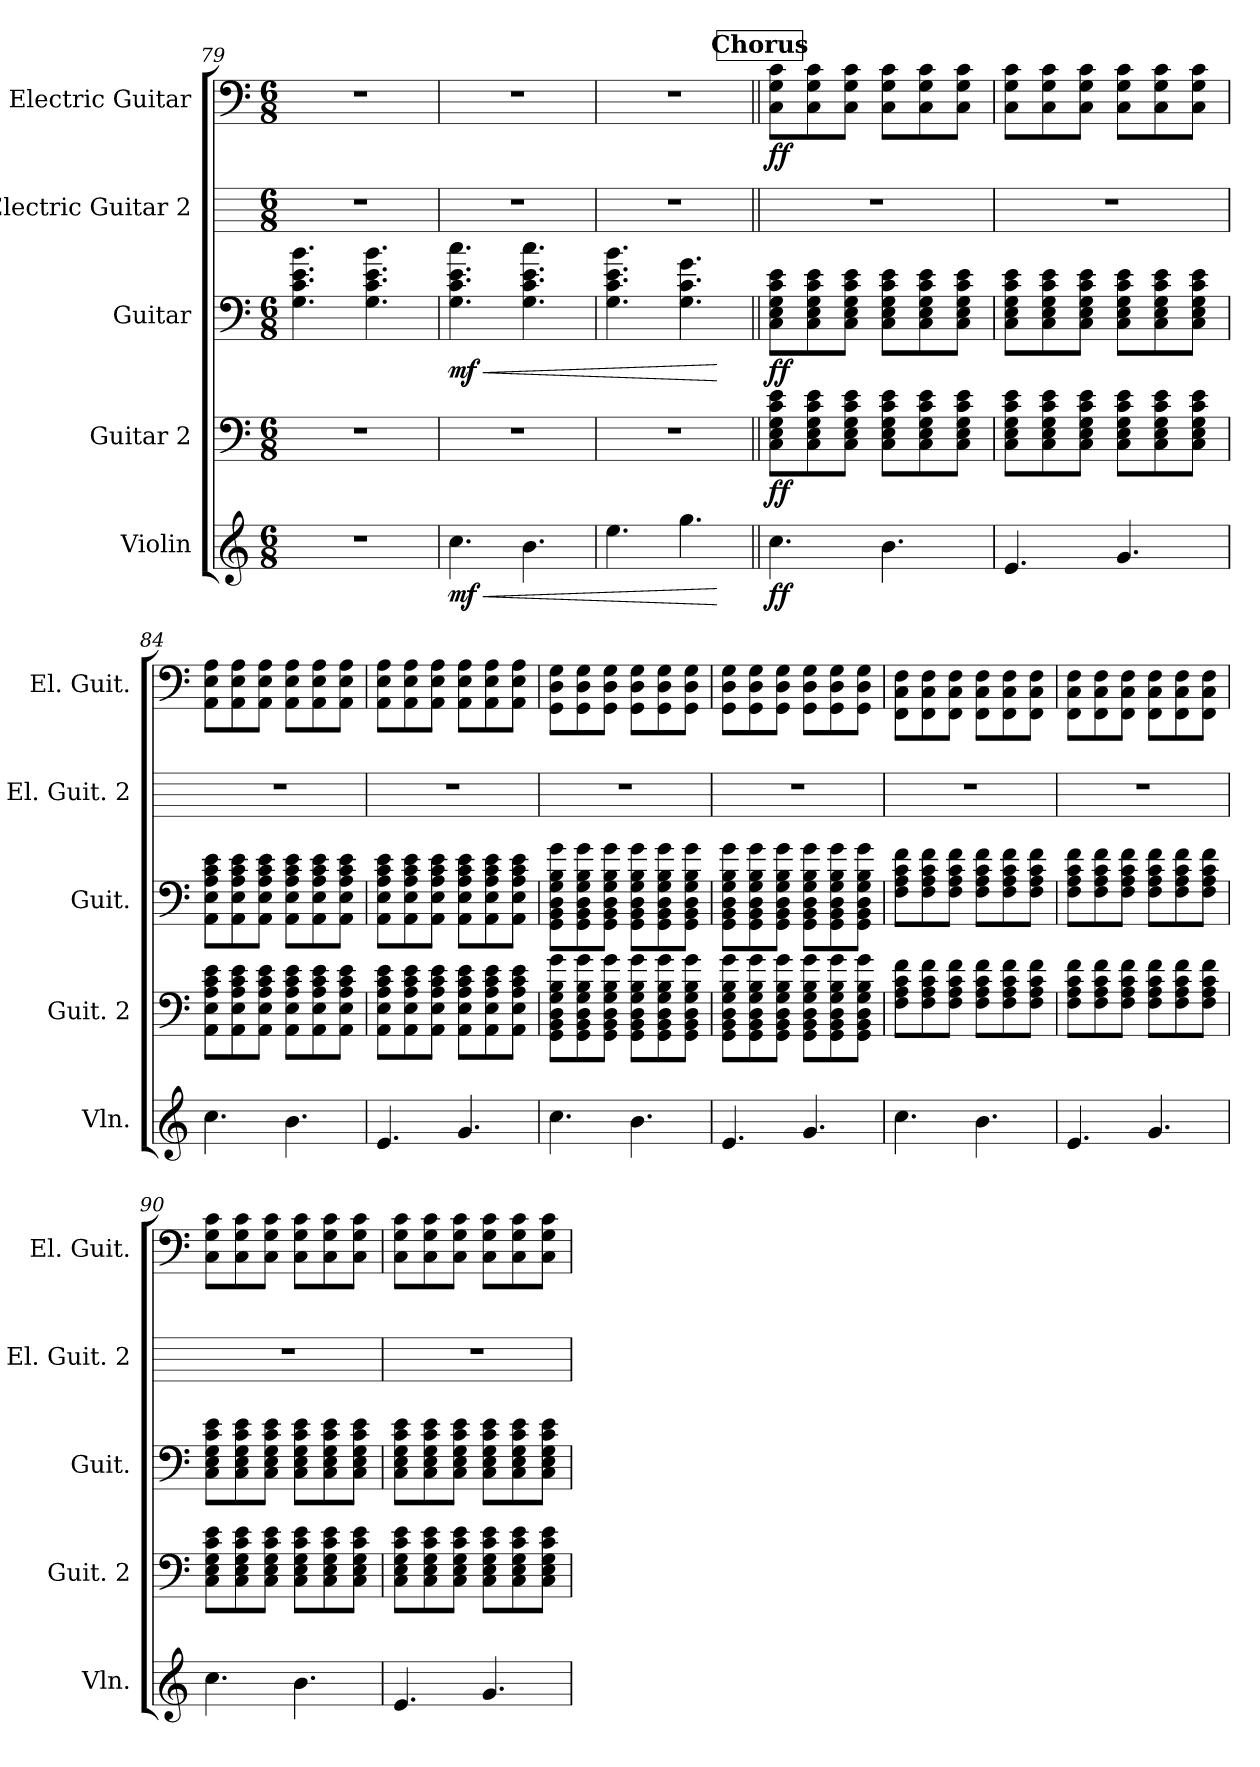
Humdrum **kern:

**kern	**dynam	**kern	**dynam	**kern	**dynam	**kern	**kern	**dynam
*part5	*part5	*part4	*part4	*part3	*part3	*part2	*part1	*part1
*staff5	*staff5	*staff4	*staff4	*staff3	*staff3	*staff2	*staff1	*staff1
*I"Violin	*	*I"Guitar 2	*	*I"Guitar	*	*I"Electric Guitar 2	*I"Electric Guitar	*
*I'Vln.	*	*I'Guit. 2	*	*I'Guit.	*	*I'El. Guit. 2	*I'El. Guit.	*
*clefG2	*	*	*	*	*	*	*	*
*k[]	*	*k[]	*	*k[]	*	*k[]	*k[]	*
*M6/8	*	*M6/8	*	*M6/8	*	*M6/8	*M6/8	*
=79	=79	=79	=79	=79	=79	=79	=79	=79
2.r	.	2.r	.	4.G\ 4.c\ 4.e\ 4.b\	.	2.r	2.r	.
.	.	.	.	4.G\ 4.c\ 4.e\ 4.b\	.	.	.	.
=80	=80	=80	=80	=80	=80	=80	=80	=80
!	!LO:HP:b	!	!	!	!LO:HP:b	!	!	!
!	!LO:DY:n=1:b	!	!	!	!LO:DY:n=1:b	!	!	!
4.cc\	< mf	2.r	.	4.G\ 4.c\ 4.e\ 4.cc\	< mf	2.r	2.r	.
4.b\	.	.	.	4.G\ 4.c\ 4.e\ 4.cc\	.	.	.	.
=81	=81	=81	=81	=81	=81	=81	=81	=81
4.ee\	.	2.r	.	4.G\ 4.c\ 4.e\ 4.b\	.	2.r	2.r	.
4.gg\	.	.	.	4.G\ 4.c\ 4.g\	.	.	.	.
.	[	.	.	.	[	.	.	.
!!LO:REH:place=s1:a:B:fs=14:t=Chorus
=82||	=82||	=82||	=82||	=82||	=82||	=82||	=82||	=82||
!	!LO:DY:b	!	!LO:DY:b	!	!LO:DY:b	!	!	!LO:DY:b
4.cc\	ff	8C\ 8E\ 8G\ 8c\ 8e\L	ff	8C\ 8E\ 8G\ 8c\ 8e\L	ff	2.r	8C\ 8G\ 8c\L	ff
.	.	8C\ 8E\ 8G\ 8c\ 8e\	.	8C\ 8E\ 8G\ 8c\ 8e\	.	.	8C\ 8G\ 8c\	.
.	.	8C\ 8E\ 8G\ 8c\ 8e\J	.	8C\ 8E\ 8G\ 8c\ 8e\J	.	.	8C\ 8G\ 8c\J	.
4.b\	.	8C\ 8E\ 8G\ 8c\ 8e\L	.	8C\ 8E\ 8G\ 8c\ 8e\L	.	.	8C\ 8G\ 8c\L	.
.	.	8C\ 8E\ 8G\ 8c\ 8e\	.	8C\ 8E\ 8G\ 8c\ 8e\	.	.	8C\ 8G\ 8c\	.
.	.	8C\ 8E\ 8G\ 8c\ 8e\J	.	8C\ 8E\ 8G\ 8c\ 8e\J	.	.	8C\ 8G\ 8c\J	.
=83	=83	=83	=83	=83	=83	=83	=83	=83
4.e/	.	8C\ 8E\ 8G\ 8c\ 8e\L	.	8C\ 8E\ 8G\ 8c\ 8e\L	.	2.r	8C\ 8G\ 8c\L	.
.	.	8C\ 8E\ 8G\ 8c\ 8e\	.	8C\ 8E\ 8G\ 8c\ 8e\	.	.	8C\ 8G\ 8c\	.
.	.	8C\ 8E\ 8G\ 8c\ 8e\J	.	8C\ 8E\ 8G\ 8c\ 8e\J	.	.	8C\ 8G\ 8c\J	.
4.g/	.	8C\ 8E\ 8G\ 8c\ 8e\L	.	8C\ 8E\ 8G\ 8c\ 8e\L	.	.	8C\ 8G\ 8c\L	.
.	.	8C\ 8E\ 8G\ 8c\ 8e\	.	8C\ 8E\ 8G\ 8c\ 8e\	.	.	8C\ 8G\ 8c\	.
.	.	8C\ 8E\ 8G\ 8c\ 8e\J	.	8C\ 8E\ 8G\ 8c\ 8e\J	.	.	8C\ 8G\ 8c\J	.
!!LO:PB:g=z
=84	=84	=84	=84	=84	=84	=84	=84	=84
4.cc\	.	8AA\ 8E\ 8A\ 8c\ 8e\L	.	8AA\ 8E\ 8A\ 8c\ 8e\L	.	2.r	8AA\ 8E\ 8A\L	.
.	.	8AA\ 8E\ 8A\ 8c\ 8e\	.	8AA\ 8E\ 8A\ 8c\ 8e\	.	.	8AA\ 8E\ 8A\	.
.	.	8AA\ 8E\ 8A\ 8c\ 8e\J	.	8AA\ 8E\ 8A\ 8c\ 8e\J	.	.	8AA\ 8E\ 8A\J	.
4.b\	.	8AA\ 8E\ 8A\ 8c\ 8e\L	.	8AA\ 8E\ 8A\ 8c\ 8e\L	.	.	8AA\ 8E\ 8A\L	.
.	.	8AA\ 8E\ 8A\ 8c\ 8e\	.	8AA\ 8E\ 8A\ 8c\ 8e\	.	.	8AA\ 8E\ 8A\	.
.	.	8AA\ 8E\ 8A\ 8c\ 8e\J	.	8AA\ 8E\ 8A\ 8c\ 8e\J	.	.	8AA\ 8E\ 8A\J	.
=85	=85	=85	=85	=85	=85	=85	=85	=85
4.e/	.	8AA\ 8E\ 8A\ 8c\ 8e\L	.	8AA\ 8E\ 8A\ 8c\ 8e\L	.	2.r	8AA\ 8E\ 8A\L	.
.	.	8AA\ 8E\ 8A\ 8c\ 8e\	.	8AA\ 8E\ 8A\ 8c\ 8e\	.	.	8AA\ 8E\ 8A\	.
.	.	8AA\ 8E\ 8A\ 8c\ 8e\J	.	8AA\ 8E\ 8A\ 8c\ 8e\J	.	.	8AA\ 8E\ 8A\J	.
4.g/	.	8AA\ 8E\ 8A\ 8c\ 8e\L	.	8AA\ 8E\ 8A\ 8c\ 8e\L	.	.	8AA\ 8E\ 8A\L	.
.	.	8AA\ 8E\ 8A\ 8c\ 8e\	.	8AA\ 8E\ 8A\ 8c\ 8e\	.	.	8AA\ 8E\ 8A\	.
.	.	8AA\ 8E\ 8A\ 8c\ 8e\J	.	8AA\ 8E\ 8A\ 8c\ 8e\J	.	.	8AA\ 8E\ 8A\J	.
=86	=86	=86	=86	=86	=86	=86	=86	=86
4.cc\	.	8GG\ 8BB\ 8D\ 8G\ 8B\ 8g\L	.	8GG\ 8BB\ 8D\ 8G\ 8B\ 8g\L	.	2.r	8GG\ 8D\ 8G\L	.
.	.	8GG\ 8BB\ 8D\ 8G\ 8B\ 8g\	.	8GG\ 8BB\ 8D\ 8G\ 8B\ 8g\	.	.	8GG\ 8D\ 8G\	.
.	.	8GG\ 8BB\ 8D\ 8G\ 8B\ 8g\J	.	8GG\ 8BB\ 8D\ 8G\ 8B\ 8g\J	.	.	8GG\ 8D\ 8G\J	.
4.b\	.	8GG\ 8BB\ 8D\ 8G\ 8B\ 8g\L	.	8GG\ 8BB\ 8D\ 8G\ 8B\ 8g\L	.	.	8GG\ 8D\ 8G\L	.
.	.	8GG\ 8BB\ 8D\ 8G\ 8B\ 8g\	.	8GG\ 8BB\ 8D\ 8G\ 8B\ 8g\	.	.	8GG\ 8D\ 8G\	.
.	.	8GG\ 8BB\ 8D\ 8G\ 8B\ 8g\J	.	8GG\ 8BB\ 8D\ 8G\ 8B\ 8g\J	.	.	8GG\ 8D\ 8G\J	.
=87	=87	=87	=87	=87	=87	=87	=87	=87
4.e/	.	8GG\ 8BB\ 8D\ 8G\ 8B\ 8g\L	.	8GG\ 8BB\ 8D\ 8G\ 8B\ 8g\L	.	2.r	8GG\ 8D\ 8G\L	.
.	.	8GG\ 8BB\ 8D\ 8G\ 8B\ 8g\	.	8GG\ 8BB\ 8D\ 8G\ 8B\ 8g\	.	.	8GG\ 8D\ 8G\	.
.	.	8GG\ 8BB\ 8D\ 8G\ 8B\ 8g\J	.	8GG\ 8BB\ 8D\ 8G\ 8B\ 8g\J	.	.	8GG\ 8D\ 8G\J	.
4.g/	.	8GG\ 8BB\ 8D\ 8G\ 8B\ 8g\L	.	8GG\ 8BB\ 8D\ 8G\ 8B\ 8g\L	.	.	8GG\ 8D\ 8G\L	.
.	.	8GG\ 8BB\ 8D\ 8G\ 8B\ 8g\	.	8GG\ 8BB\ 8D\ 8G\ 8B\ 8g\	.	.	8GG\ 8D\ 8G\	.
.	.	8GG\ 8BB\ 8D\ 8G\ 8B\ 8g\J	.	8GG\ 8BB\ 8D\ 8G\ 8B\ 8g\J	.	.	8GG\ 8D\ 8G\J	.
=88	=88	=88	=88	=88	=88	=88	=88	=88
4.cc\	.	8F\ 8A\ 8c\ 8f\L	.	8F\ 8A\ 8c\ 8f\L	.	2.r	8FF\ 8C\ 8F\L	.
.	.	8F\ 8A\ 8c\ 8f\	.	8F\ 8A\ 8c\ 8f\	.	.	8FF\ 8C\ 8F\	.
.	.	8F\ 8A\ 8c\ 8f\J	.	8F\ 8A\ 8c\ 8f\J	.	.	8FF\ 8C\ 8F\J	.
4.b\	.	8F\ 8A\ 8c\ 8f\L	.	8F\ 8A\ 8c\ 8f\L	.	.	8FF\ 8C\ 8F\L	.
.	.	8F\ 8A\ 8c\ 8f\	.	8F\ 8A\ 8c\ 8f\	.	.	8FF\ 8C\ 8F\	.
.	.	8F\ 8A\ 8c\ 8f\J	.	8F\ 8A\ 8c\ 8f\J	.	.	8FF\ 8C\ 8F\J	.
=89	=89	=89	=89	=89	=89	=89	=89	=89
4.e/	.	8F\ 8A\ 8c\ 8f\L	.	8F\ 8A\ 8c\ 8f\L	.	2.r	8FF\ 8C\ 8F\L	.
.	.	8F\ 8A\ 8c\ 8f\	.	8F\ 8A\ 8c\ 8f\	.	.	8FF\ 8C\ 8F\	.
.	.	8F\ 8A\ 8c\ 8f\J	.	8F\ 8A\ 8c\ 8f\J	.	.	8FF\ 8C\ 8F\J	.
4.g/	.	8F\ 8A\ 8c\ 8f\L	.	8F\ 8A\ 8c\ 8f\L	.	.	8FF\ 8C\ 8F\L	.
.	.	8F\ 8A\ 8c\ 8f\	.	8F\ 8A\ 8c\ 8f\	.	.	8FF\ 8C\ 8F\	.
.	.	8F\ 8A\ 8c\ 8f\J	.	8F\ 8A\ 8c\ 8f\J	.	.	8FF\ 8C\ 8F\J	.
!!LO:LB:g=z
=90	=90	=90	=90	=90	=90	=90	=90	=90
4.cc\	.	8C\ 8E\ 8G\ 8c\ 8e\L	.	8C\ 8E\ 8G\ 8c\ 8e\L	.	2.r	8C\ 8G\ 8c\L	.
.	.	8C\ 8E\ 8G\ 8c\ 8e\	.	8C\ 8E\ 8G\ 8c\ 8e\	.	.	8C\ 8G\ 8c\	.
.	.	8C\ 8E\ 8G\ 8c\ 8e\J	.	8C\ 8E\ 8G\ 8c\ 8e\J	.	.	8C\ 8G\ 8c\J	.
4.b\	.	8C\ 8E\ 8G\ 8c\ 8e\L	.	8C\ 8E\ 8G\ 8c\ 8e\L	.	.	8C\ 8G\ 8c\L	.
.	.	8C\ 8E\ 8G\ 8c\ 8e\	.	8C\ 8E\ 8G\ 8c\ 8e\	.	.	8C\ 8G\ 8c\	.
.	.	8C\ 8E\ 8G\ 8c\ 8e\J	.	8C\ 8E\ 8G\ 8c\ 8e\J	.	.	8C\ 8G\ 8c\J	.
=91	=91	=91	=91	=91	=91	=91	=91	=91
4.e/	.	8C\ 8E\ 8G\ 8c\ 8e\L	.	8C\ 8E\ 8G\ 8c\ 8e\L	.	2.r	8C\ 8G\ 8c\L	.
.	.	8C\ 8E\ 8G\ 8c\ 8e\	.	8C\ 8E\ 8G\ 8c\ 8e\	.	.	8C\ 8G\ 8c\	.
.	.	8C\ 8E\ 8G\ 8c\ 8e\J	.	8C\ 8E\ 8G\ 8c\ 8e\J	.	.	8C\ 8G\ 8c\J	.
4.g/	.	8C\ 8E\ 8G\ 8c\ 8e\L	.	8C\ 8E\ 8G\ 8c\ 8e\L	.	.	8C\ 8G\ 8c\L	.
.	.	8C\ 8E\ 8G\ 8c\ 8e\	.	8C\ 8E\ 8G\ 8c\ 8e\	.	.	8C\ 8G\ 8c\	.
.	.	8C\ 8E\ 8G\ 8c\ 8e\J	.	8C\ 8E\ 8G\ 8c\ 8e\J	.	.	8C\ 8G\ 8c\J	.
=	=	=	=	=	=	=	=	=
*-	*-	*-	*-	*-	*-	*-	*-	*-
